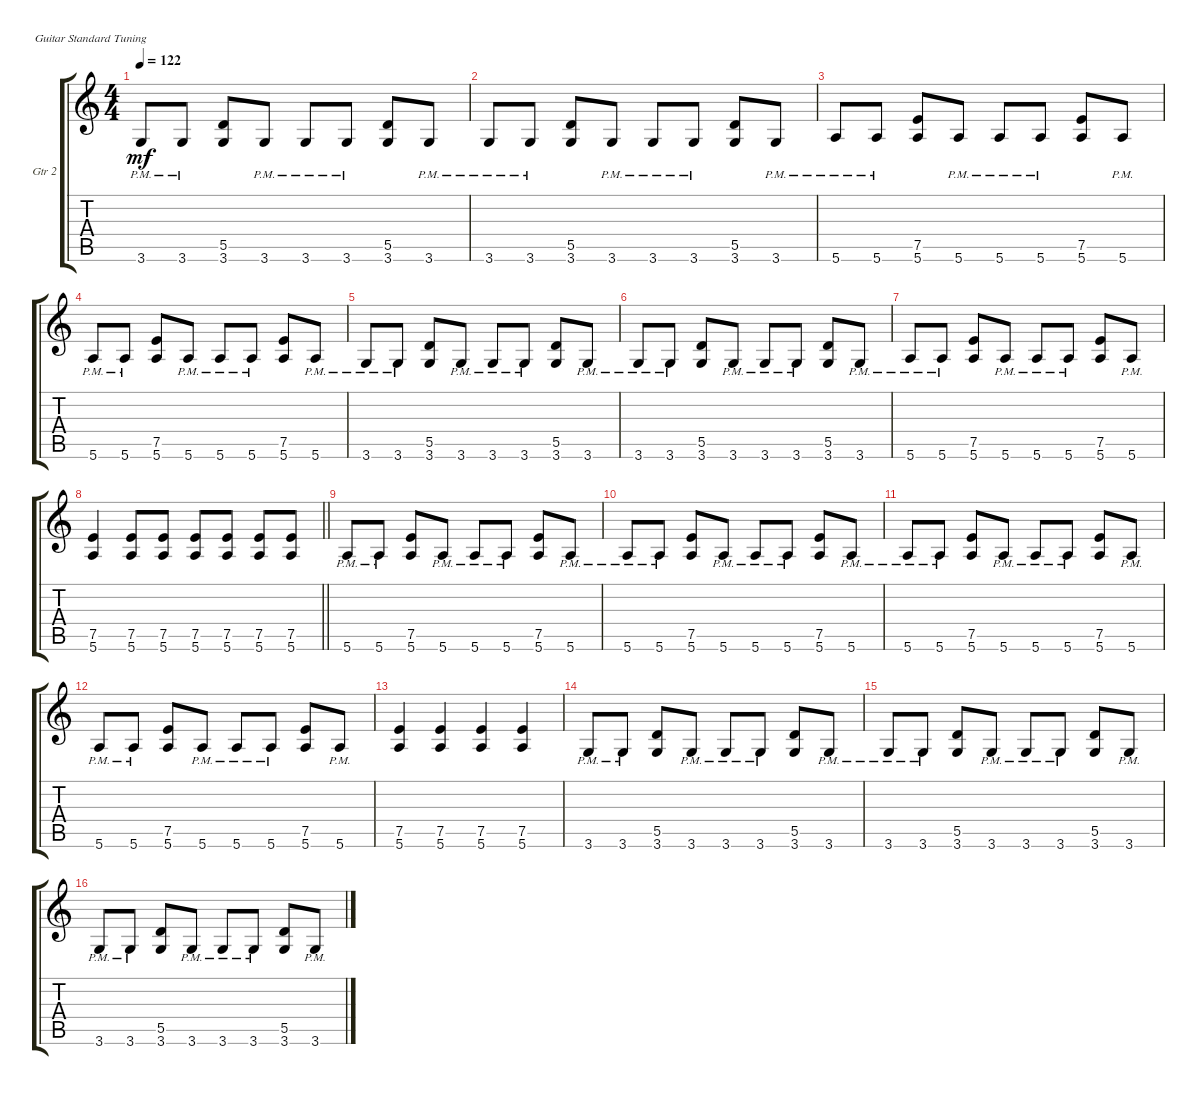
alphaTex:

\defaultSystemsLayout 4
\bracketExtendMode groupsimilarinstruments
\firstSystemTrackNameOrientation horizontal
\otherSystemsTrackNameOrientation horizontal
\track ("Gitar ke Dua" "Gtr 2") {instrument distortionguitar}
\staff {score tabs}
\tuning (E4 B3 G3 D3 A2 E2)
\ts (4 4)
\tempo 122
\clef g2
\ks c
3.6{pm}.8{dy mf} 3.6{pm}.8 (3.6 5.5).8 3.6{pm}.8 3.6{pm}.8 3.6{pm}.8 (3.6 5.5).8 3.6{pm}.8 |
3.6{pm}.8 3.6{pm}.8 (3.6 5.5).8 3.6{pm}.8 3.6{pm}.8 3.6{pm}.8 (3.6 5.5).8 3.6{pm}.8 |
5.6{pm}.8 5.6{pm}.8 (5.6 7.5).8 5.6{pm}.8 5.6{pm}.8 5.6{pm}.8 (5.6 7.5).8 5.6{pm}.8 |
5.6{pm}.8 5.6{pm}.8 (5.6 7.5).8 5.6{pm}.8 5.6{pm}.8 5.6{pm}.8 (5.6 7.5).8 5.6{pm}.8 |
3.6{pm}.8 3.6{pm}.8 (3.6 5.5).8 3.6{pm}.8 3.6{pm}.8 3.6{pm}.8 (3.6 5.5).8 3.6{pm}.8 |
3.6{pm}.8 3.6{pm}.8 (3.6 5.5).8 3.6{pm}.8 3.6{pm}.8 3.6{pm}.8 (3.6 5.5).8 3.6{pm}.8 |
5.6{pm}.8 5.6{pm}.8 (5.6 7.5).8 5.6{pm}.8 5.6{pm}.8 5.6{pm}.8 (5.6 7.5).8 5.6{pm}.8 |
\barLineRight lightlight
(5.6 7.5).4 (5.6 7.5).8 (5.6 7.5).8 (5.6 7.5).8 (5.6 7.5).8 (5.6 7.5).8 (5.6 7.5).8 |
5.6{pm}.8 5.6{pm}.8 (5.6 7.5).8 5.6{pm}.8 5.6{pm}.8 5.6{pm}.8 (5.6 7.5).8 5.6{pm}.8 |
5.6{pm}.8 5.6{pm}.8 (5.6 7.5).8 5.6{pm}.8 5.6{pm}.8 5.6{pm}.8 (5.6 7.5).8 5.6{pm}.8 |
5.6{pm}.8 5.6{pm}.8 (5.6 7.5).8 5.6{pm}.8 5.6{pm}.8 5.6{pm}.8 (5.6 7.5).8 5.6{pm}.8 |
5.6{pm}.8 5.6{pm}.8 (5.6 7.5).8 5.6{pm}.8 5.6{pm}.8 5.6{pm}.8 (5.6 7.5).8 5.6{pm}.8 |
(5.6 7.5).4 (7.5 5.6).4 (5.6 7.5).4 (7.5 5.6).4 |
3.6{pm}.8 3.6{pm}.8 (3.6 5.5).8 3.6{pm}.8 3.6{pm}.8 3.6{pm}.8 (3.6 5.5).8 3.6{pm}.8 |
3.6{pm}.8 3.6{pm}.8 (3.6 5.5).8 3.6{pm}.8 3.6{pm}.8 3.6{pm}.8 (3.6 5.5).8 3.6{pm}.8 |
3.6{pm}.8 3.6{pm}.8 (3.6 5.5).8 3.6{pm}.8 3.6{pm}.8 3.6{pm}.8 (3.6 5.5).8 3.6{pm}.8
